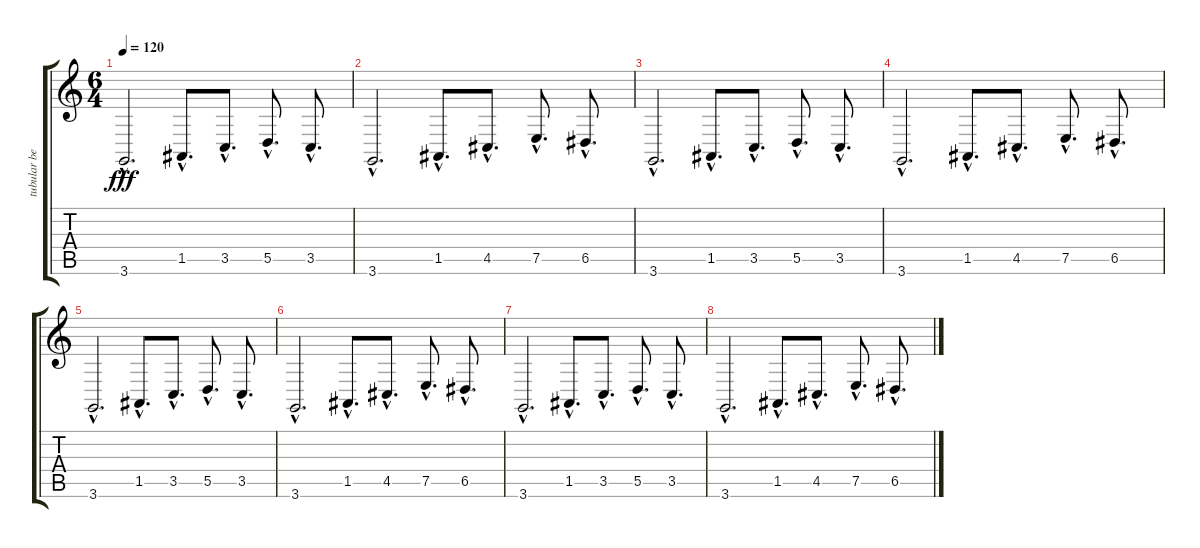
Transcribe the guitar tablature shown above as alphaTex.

\track ("tubular bells" "tubular be") {instrument tubularbells}
\staff {score tabs}
\tuning (E4 B3 G3 D3 A2 E2) {hide}
\ts (6 4)
\tempo 120
\clef g2
\ks c
3.6{hac}.2{d dy fff} 1.5{hac}.8{d} 3.5{hac}.8{d} 5.5{hac}.8{d} 3.5{hac}.8{d} |
3.6{hac}.2{d} 1.5{hac}.8{d} 4.5{hac}.8{d} 7.5{hac}.8{d} 6.5{hac}.8{d} |
3.6{hac}.2{d} 1.5{hac}.8{d} 3.5{hac}.8{d} 5.5{hac}.8{d} 3.5{hac}.8{d} |
3.6{hac}.2{d} 1.5{hac}.8{d} 4.5{hac}.8{d} 7.5{hac}.8{d} 6.5{hac}.8{d} |
3.6{hac}.2{d} 1.5{hac}.8{d} 3.5{hac}.8{d} 5.5{hac}.8{d} 3.5{hac}.8{d} |
3.6{hac}.2{d} 1.5{hac}.8{d} 4.5{hac}.8{d} 7.5{hac}.8{d} 6.5{hac}.8{d} |
3.6{hac}.2{d} 1.5{hac}.8{d} 3.5{hac}.8{d} 5.5{hac}.8{d} 3.5{hac}.8{d} |
3.6{hac}.2{d} 1.5{hac}.8{d} 4.5{hac}.8{d} 7.5{hac}.8{d} 6.5{hac}.8{d}
